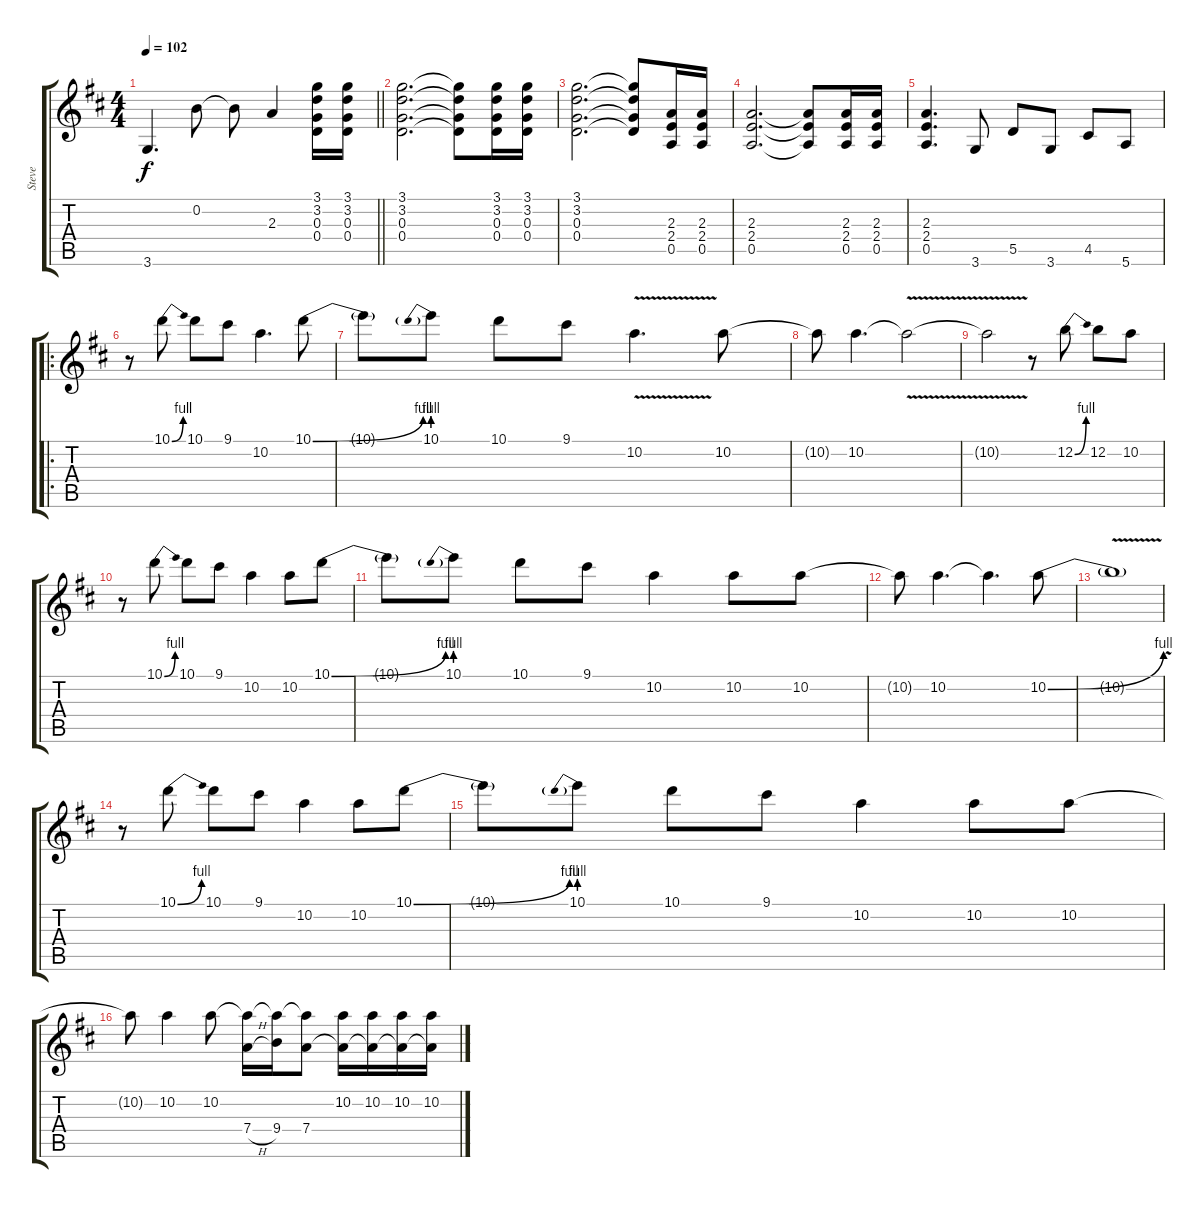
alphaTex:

\track ("Steve" "Steve") {instrument distortionguitar}
\staff {score tabs}
\tuning (E4 B3 G3 D3 A2 E2) {hide}
\ts (4 4)
\tempo 102
\clef g2
\barLineRight lightlight
\ks d
3.6.4{d dy f} 0.2.8 0.2{t}.8 2.3.4 (3.1 3.2 0.3 0.4).16 (3.1 3.2 0.3 0.4).16 |
(3.1 3.2 0.3 0.4).2{d} (3.1{t} 3.2{t} 0.3{t} 0.4{t}).8 (3.1 3.2 0.3 0.4).16 (3.1 3.2 0.3 0.4).16 |
(3.1 3.2 0.3 0.4).2{d} (3.1{t} 3.2{t} 0.3{t} 0.4{t}).8 (2.3 2.4 0.5).16 (2.3 2.4 0.5).16 |
(2.3 2.4 0.5).2{d} (2.3{t} 2.4{t} 0.5{t}).8 (2.3 2.4 0.5).16 (2.3 2.4 0.5).16 |
(2.3 2.4 0.5).4{d} 3.6.8 5.5.8 3.6.8 4.5.8 5.6.8 |
\ro
r.8 10.1{be (bend 0 0 60 4)}.8 10.1.8 9.1.8 10.2.4{d} 10.1{be (bend 0 0 60 4)}.8 |
10.1{t}.8 10.1{be (prebend 0 4 60 4)}.8 10.1.8 9.1.8 10.2{v}.4{d} 10.2.8 |
10.2{t}.8 10.2.4{d} 10.2{v t}.2 |
10.2{t}.2 r.8 12.2{be (bend 0 0 60 4)}.8 12.2.8 10.2.8 |
r.8 10.1{be (bend 0 0 60 4)}.8 10.1.8 9.1.8 10.2.4 10.2.8 10.1{be (bend 0 0 60 4)}.8 |
10.1{t}.8 10.1{be (prebend 0 4 60 4)}.8 10.1.8 9.1.8 10.2.4 10.2.8 10.2.8 |
10.2{t}.8 10.2.4{d} 10.2{t}.4{d} 10.2{be (bend 0 0 60 4)}.8 |
10.2{v t}.1 |
r.8 10.1{be (bend 0 0 60 4)}.8 10.1.8 9.1.8 10.2.4 10.2.8 10.1{be (bend 0 0 60 4)}.8 |
10.1{t}.8 10.1{be (prebend 0 4 60 4)}.8 10.1.8 9.1.8 10.2.4 10.2.8 10.2.8 |
10.2{t}.8 10.2.4 10.2.8 (10.2{t} 7.4{h}).16 (10.2{t} 9.4).16 (10.2{t} 7.4).8 (10.2 7.4{t}).16 (10.2 7.4{t}).16 (10.2 7.4{t}).16 (10.2 7.4{t}).16
